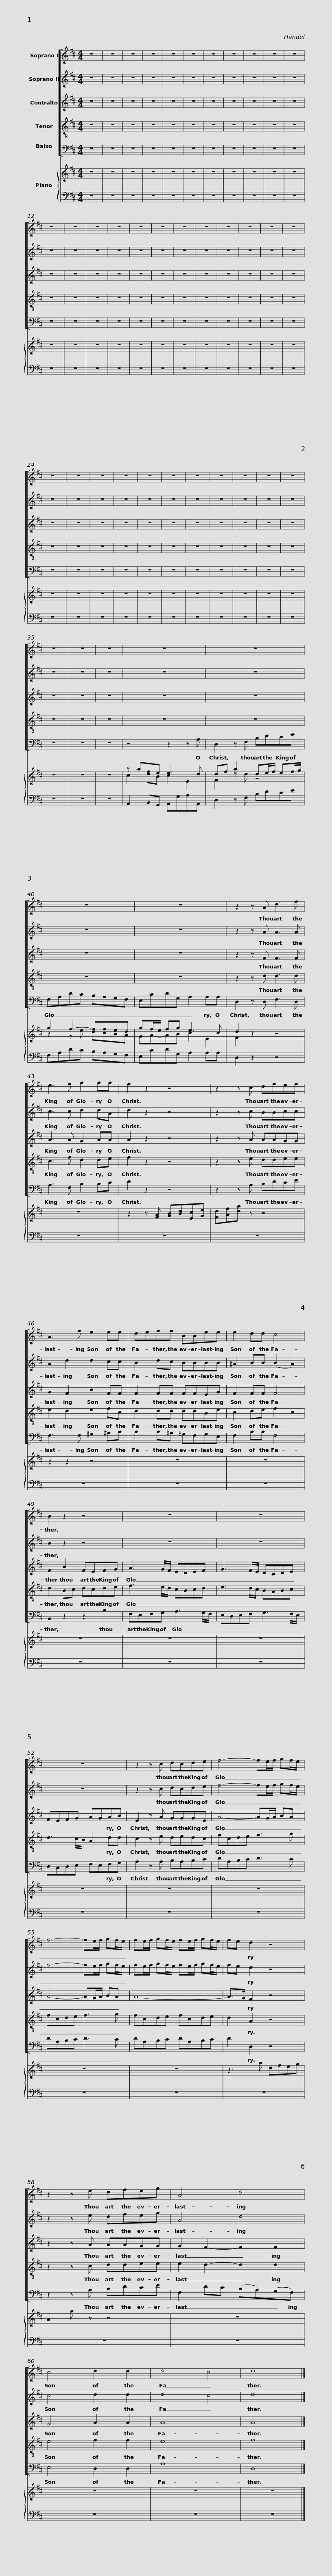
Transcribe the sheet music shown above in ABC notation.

X:1
%%score [ 1 2 3 4 5 ] { ( 6 8 ) | 7 }
L:1/8
M:4/4
I:linebreak $
K:D
V:1 treble
V:2 treble
V:3 treble
V:4 treble-8
V:5 bass
V:6 treble
V:8 treble
V:7 bass
V:1
 z8 | z8 | z8 | z8 | z8 | %5
 z8 | z8 | z8 | z8 | z8 | %10
 z8 | z8 | z8 | z8 | z8 | %15
 z8 | z8 | z8 | z8 | z8 | %20
 z8 | z8 | z8 | z8 | z8 | %25
 z8 | z8 | z8 | z8 | z8 | %30
 z8 | z8 | z8 | z8 | z8 | %35
 z8 | z8 | z8 | z8 | z8 |$ %40
 z8 | z2 z A d3 f | e3 f g2 gg | f2 z2 z4 |$ z2 z c dfef | %45
 A3 f e2 ee | deff BBee |$ e2 dd c4 | B2 z2 z4 | z8 |$ %50
 z8 | z8 | z2 z c dcde |$ f4- fe/f/ gf/e/ | f4- fe/f/ gf/e/ | %55
 fe/f/ gf/e/ fe/f/ gf/e/ |$ fe d2 z4 | z2 z e dfeg | A4 d4 | c4 d2 d2 | %60
 d4 c4 | d8 |] %62
V:2
 z8 | z8 | z8 | z8 | z8 | %5
 z8 | z8 | z8 | z8 | z8 | %10
 z8 | z8 | z8 | z8 | z8 | %15
 z8 | z8 | z8 | z8 | z8 | %20
 z8 | z8 | z8 | z8 | z8 | %25
 z8 | z8 | z8 | z8 | z8 | %30
 z8 | z8 | z8 | z8 | z8 | %35
 z8 | z8 | z8 | z8 | z8 |$ %40
 z8 | z2 z A A3 A | c3 c d2 dA | d2 z2 z4 |$ z2 z c BBcc | %45
 A2 d2 d2 cc | B2 dc BBBB |$ ^A2 BB (B2 A2) | B2 z2 z4 | z8 |$ %50
 z8 | z8 | z2 z c dcde |$ f4- fe/f/ gf/e/ | f4- fe/f/ gf/e/ | %55
 fe/f/ gf/e/ fe/f/ gf/e/ |$ fe d2 z4 | z2 z e dfeg | A4 d4 | c4 d2 d2 | %60
 d4 c4 | d8 |] %62
V:3
 z8 | z8 | z8 | z8 | z8 | %5
 z8 | z8 | z8 | z8 | z8 | %10
 z8 | z8 | z8 | z8 | z8 | %15
 z8 | z8 | z8 | z8 | z8 | %20
 z8 | z8 | z8 | z8 | z8 | %25
 z8 | z8 | z8 | z8 | z8 | %30
 z8 | z8 | z8 | z8 | z8 | %35
 z8 | z8 | z8 | z8 | z8 |$ %40
 z8 | z2 z F F3 F | A3 A G2 AA | A2 z2 z4 |$ z2 z A AAGG | %45
 G2 F2 B2 FF | F2 FF FFEG |$ F2 FF F4 | F2 B2 FEFG | A3 G/F/ EDEF |$ %50
 G3 F/E/ DCDE | FEFG AGAB | E2 z A GGGE |$ A4- AG/A/ BA | A4- AG/A/ BA | %55
 A8- |$ A>G F2 z4 | z2 z A AAGG | G2 F2- F2 F2 | G4 A2 A2 | %60
 A8 | A8 |] %62
V:4
 z8 | z8 | z8 | z8 | z8 | %5
 z8 | z8 | z8 | z8 | z8 | %10
 z8 | z8 | z8 | z8 | z8 | %15
 z8 | z8 | z8 | z8 | z8 | %20
 z8 | z8 | z8 | z8 | z8 | %25
 z8 | z8 | z8 | z8 | z8 | %30
 z8 | z8 | z8 | z8 | z8 | %35
 z8 | z8 | z8 | z8 | z8 |$ %40
 z8 | z2 z d d3 d | c3 f d2 de | f2 z2 z4 |$ z2 z e ddee | %45
 e2 d2 e2 fc | d2 dd ddBe |$ c2 de f2 c2 | d2 Bc dcde | f3 e/d/ cBcd |$ %50
 e3 d/c/ BABc | d3 c/B/ A2 dd | c2 z e dedc |$ fcde f3 g | fcde f3 g | %55
 fcde fcde |$ d2 A2 z4 | z2 z c ddee | e2 d2- d2 d2 | e4 f2 f2 | %60
 e8 | f8 |] %62
V:5
 z8 | z8 | z8 | z8 | z8 | %5
 z8 | z8 | z8 | z8 | z8 | %10
 z8 | z8 | z8 | z8 | z8 | %15
 z8 | z8 | z8 | z8 | z8 | %20
 z8 | z8 | z8 | z8 | z8 | %25
 z8 | z8 | z8 | z8 | z8 | %30
 z8 | z8 | z8 | z8 | z8 | %35
 z8 | z8 | z4 z2 z A, | D,2 z F, B,DCE | F,A,DC B,A,G,F, |$ %40
 E,CDG, A,2 A,A, | D,2 z D, F,3 D, | A,3 F, B,2 B,C | D2 z2 z4 |$ z2 z A, B,DCE | %45
 F,3 F, ^G,2 ^A,B, | B,2 B,=A, =G,F,G,E, |$ F,2 B,B, F,4 | B,,2 z2 z2 B,2 | F,E,F,G, A,3 G,/F,/ |$ %50
 E,D,E,F, G,3 F,/E,/ | D,C,D,E, F,E,F,G, | A,2 z A, B,A,B,C |$ DA,B,C D3 C | DA,B,C D3 C | %55
 DA,B,C DA,B,C |$ D2 D,2 z4 | z2 z A, B,DCE | F,2 DC (B,A,)(G,F,) | E,4 D,2 D,2 | %60
 A,8 | D,8 |] %62
V:6
 z8 | z8 | z8 | z8 | z8 | %5
 z8 | z8 | z8 | z8 | z8 | %10
 z8 | z8 | z8 | z8 | z8 | %15
 z8 | z8 | z8 | z8 | z8 | %20
 z8 | z8 | z8 | z8 | z8 | %25
 z8 | z8 | z8 | z8 | z8 | %30
 z8 | z8 | z8 | z8 | z8 | %35
 z8 | z8 | z afe e3 d | df a2 de/f/ ef/g/ | g2 f2- ffed |$ %40
 gf/e/ fg e3 c | d2 z2 z4 | z8 | z2 z [FA] [GB][Bd][Ec][Ge] |$ [Fd][Af][da] z z4 | %45
 z2 z2 z4 | z8 |$ z8 | z8 | z8 |$ %50
 z8 | z8 | z8 |$ z8 | z8 | %55
 z8 |$ z3 a dfeg | A2 a z z4 | z8 | z8 | %60
 z8 | z8 |] %62
V:7
 z8 | z8 | z8 | z8 | z8 | %5
 z8 | z8 | z8 | z8 | z8 | %10
 z8 | z8 | z8 | z8 | z8 | %15
 z8 | z8 | z8 | z8 | z8 | %20
 z8 | z8 | z8 | z8 | z8 | %25
 z8 | z8 | z8 | z8 | z8 | %30
 z8 | z8 | z8 | z8 | z8 | %35
 z8 | z8 | A,,2 B,,G,, A,,G,A,A,, | D,2 z F, B,DCE | F,A,DC B,A,G,F, |$ %40
 E,CDG, A,2 A,A, | D,2 z2 z4 | z8 | z8 |$ z8 | %45
 z8 | z8 |$ z8 | z8 | z8 |$ %50
 z8 | z8 | z8 |$ z8 | z8 | %55
 z8 |$ z8 | z8 | z8 | z8 | %60
 z8 | z8 |] %62
V:8
 x8 | x8 | x8 | x8 | x8 | %5
 x8 | x8 | x8 | x8 | x8 | %10
 x8 | x8 | x8 | x8 | x8 | %15
 x8 | x8 | x8 | x8 | x8 | %20
 x8 | x8 | x8 | x8 | x8 | %25
 x8 | x8 | x8 | x8 | x8 | %30
 x8 | x8 | x8 | x8 | x8 | %35
 x8 | x8 | c2 dB c2 E2 | F2 z d z4 | z2 z e dcBA |$ %40
 GA-AB c2 E2 | F2 z2 z4 | x8 | x8 |$ x8 | %45
 x8 | x8 |$ x8 | x8 | x8 |$ %50
 x8 | x8 | x8 |$ x8 | x8 | %55
 x8 |$ x8 | x8 | x8 | x8 | %60
 x8 | x8 |] %62
